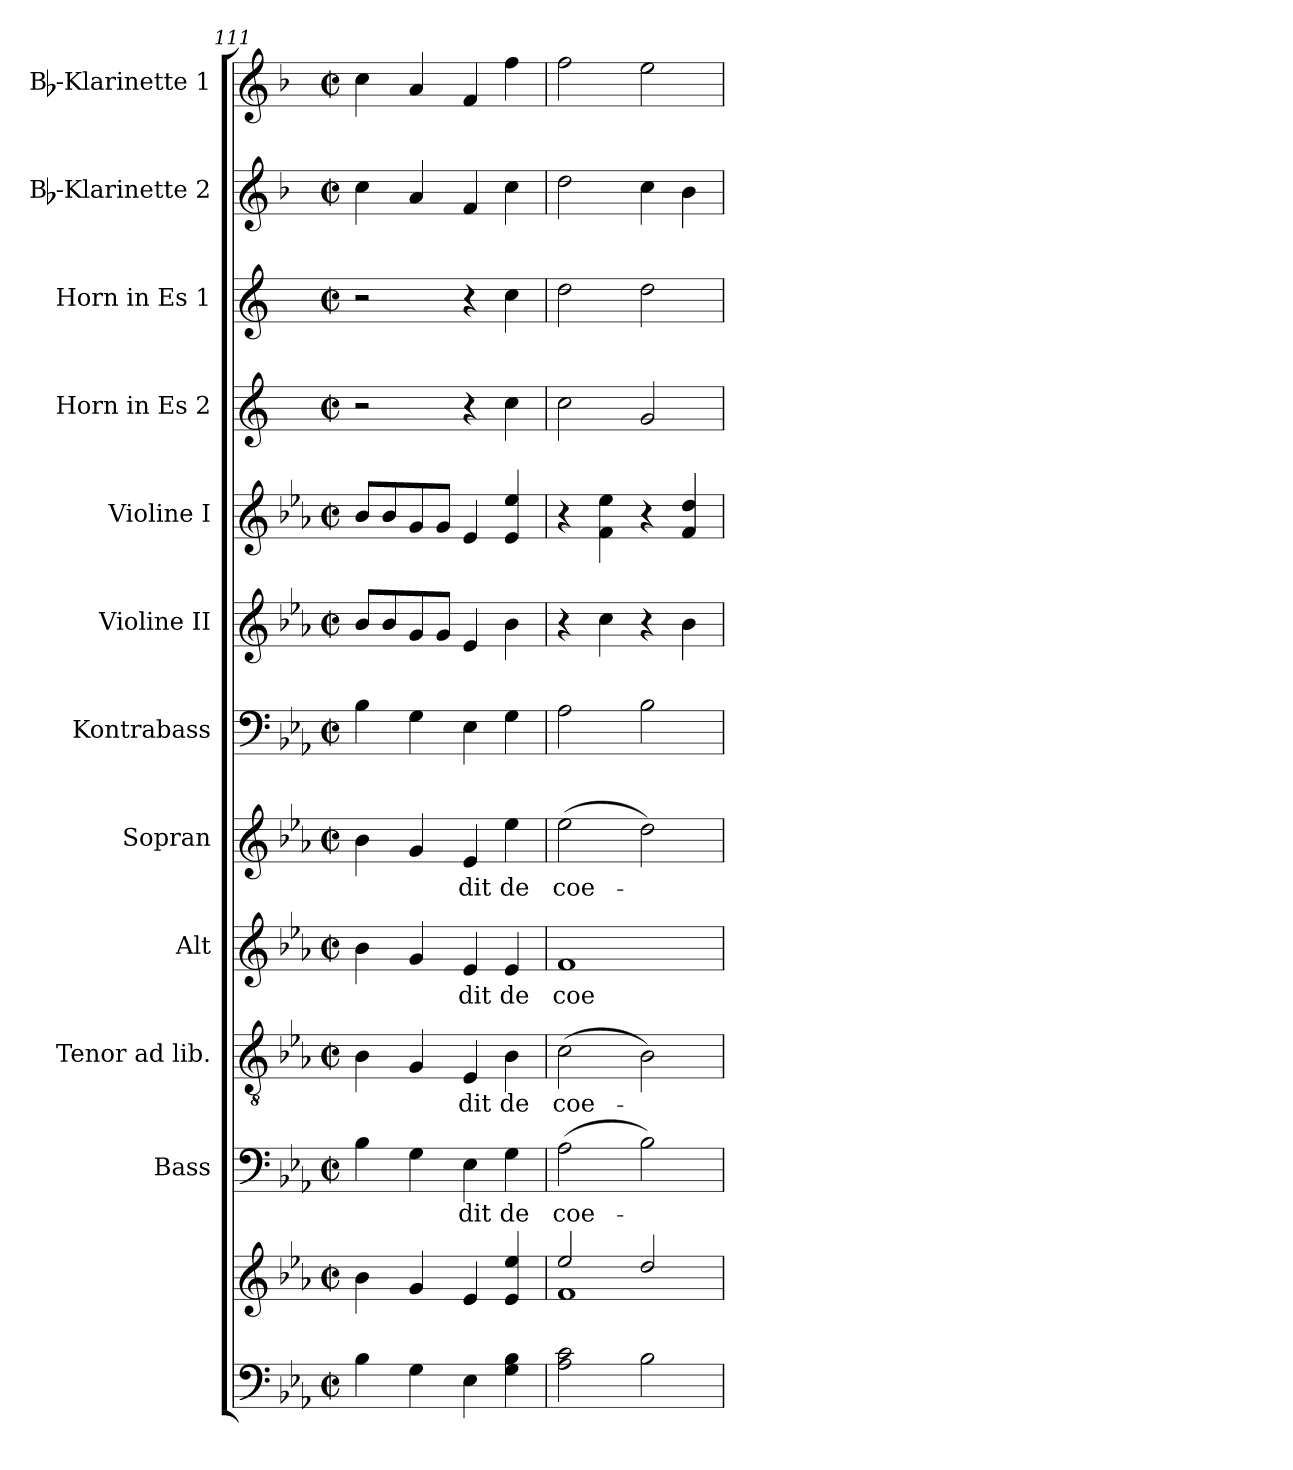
**kern	**kern	**kern	**text	**kern	**text	**kern	**text	**kern	**text	**kern	**kern	**kern	**kern	**kern	**kern	**kern
*part12	*part12	*part11	*part11	*part10	*part10	*part9	*part9	*part8	*part8	*part7	*part6	*part5	*part4	*part3	*part2	*part1
*staff13	*staff12	*staff11	*staff11	*staff10	*staff10	*staff9	*staff9	*staff8	*staff8	*staff7	*staff6	*staff5	*staff4	*staff3	*staff2	*staff1
*	*	*I"Bass	*	*I"Tenor ad lib.	*	*I"Alt	*	*I"Sopran	*	*I"Kontrabass	*I"Violine II	*I"Violine I	*I"Horn in Es 2	*I"Horn in Es 1	*I"Bb-Klarinette 2	*I"Bb-Klarinette 1
*	*	*I'B.	*	*I'T.	*	*I'A.	*	*I'S.	*	*I'Kb.	*I'Vl. II	*I'Vl. I	*	*	*I'Bb Kl. 2	*I'Bb Kl. 1
*clefF4	*clefG2	*clefF4	*	*clefGv2	*	*clefG2	*	*clefG2	*	*clefF4	*clefG2	*clefG2	*clefG2	*clefG2	*clefG2	*clefG2
*	*	*	*	*	*	*	*	*	*	*ITrd7c12	*	*	*ITrd5c9	*ITrd5c9	*ITrd1c2	*ITrd1c2
*k[b-e-a-]	*k[b-e-a-]	*k[b-e-a-]	*	*k[b-e-a-]	*	*k[b-e-a-]	*	*k[b-e-a-]	*	*k[b-e-a-]	*k[b-e-a-]	*k[b-e-a-]	*k[b-e-a-]	*k[b-e-a-]	*k[b-e-a-]	*k[b-e-a-]
*E-:	*E-:	*E-:	*	*E-:	*	*E-:	*	*E-:	*	*E-:	*E-:	*E-:	*E-:	*E-:	*E-:	*E-:
*M2/2	*M2/2	*M2/2	*	*M2/2	*	*M2/2	*	*M2/2	*	*M2/2	*M2/2	*M2/2	*M2/2	*M2/2	*M2/2	*M2/2
*met(c|)	*met(c|)	*met(c|)	*	*met(c|)	*	*met(c|)	*	*met(c|)	*	*met(c|)	*met(c|)	*met(c|)	*met(c|)	*met(c|)	*met(c|)	*met(c|)
=111	=111	=111	=111	=111	=111	=111	=111	=111	=111	=111	=111	=111	=111	=111	=111	=111
4B-\	4b-\	4B-\	.	4B-\	.	4b-\	.	4b-\	.	4BB-\	8b-/L	8b-/L	2r	2r	4b-\	4b-\
.	.	.	.	.	.	.	.	.	.	.	8b-/	8b-/	.	.	.	.
4G\	4g/	4G\	.	4G/	.	4g/	.	4g/	.	4GG\	8g/	8g/	.	.	4g/	4g/
.	.	.	.	.	.	.	.	.	.	.	8g/J	8g/J	.	.	.	.
!	!	!	!LO:LY:b	!	!LO:LY:b	!	!LO:LY:b	!	!LO:LY:b	!	!	!	!	!	!	!
4E-\	4e-/	4E-\	-dit	4E-/	-dit	4e-/	-dit	4e-/	-dit	4EE-\	4e-/	4e-/	4r	4r	4e-/	4e-/
!	!	!	!LO:LY:b	!	!LO:LY:b	!	!LO:LY:b	!	!LO:LY:b	!	!	!	!	!	!	!
4G\ 4B-\	4e-/ 4ee-/	4G\	de	4B-\	de	4e-/	de	4ee-\	de	4GG\	4b-\	4e-/ 4ee-/	4e-\	4e-\	4b-\	4ee-\
=112	=112	=112	=112	=112	=112	=112	=112	=112	=112	=112	=112	=112	=112	=112	=112	=112
*	*^	*	*	*	*	*	*	*	*	*	*	*	*	*	*	*
!	!	!	!	!LO:LY:b	!	!LO:LY:b	!	!LO:LY:b	!	!LO:LY:b	!	!	!	!	!	!	!
2A-\ 2c\	2ee-/	1f	(>2A-\	coe-	(>2c\	coe-	1f	coe-	(>2ee-\	coe-	2AA-\	4r	4r	2e-\	2f\	2cc\	2ee-\
.	.	.	.	.	.	.	.	.	.	.	.	4cc\	4f\ 4ee-\	.	.	.	.
2B-\	2dd/	.	2B-\)	.	2B-\)	.	.	.	2dd\)	.	2BB-\	4r	4r	2B-/	2f\	4b-\	2dd\
.	.	.	.	.	.	.	.	.	.	.	.	4b-\	4f/ 4dd/	.	.	4a-\	.
*	*v	*v	*	*	*	*	*	*	*	*	*	*	*	*	*	*	*
=	=	=	=	=	=	=	=	=	=	=	=	=	=	=	=	=
*-	*-	*-	*-	*-	*-	*-	*-	*-	*-	*-	*-	*-	*-	*-	*-	*-
